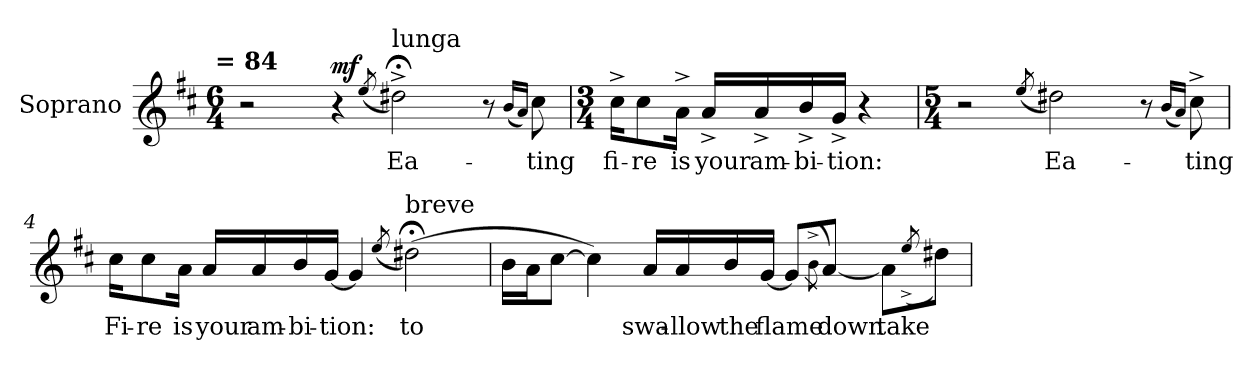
**kern	**text	**dynam
*part1	*part1	*part1
*staff1	*staff1	*staff1
*I"Soprano	*	*
*I'S.	*	*
*clefG2	*	*
*k[f#c#]	*	*
!!LO:TX:omd:t= = 84
*M6/4	*	*
*MM84	*	*
=1	=1	=1
2r	.	.
!	!	!LO:DY:a
4r	.	mf
(8qee/	.	.
!LO:TX:a:t=lunga	!	!
2dd#X;<^\)	Ea-	.
8r	.	.
(16qqb/LL	.	.
16qqa/JJ)	.	.
8cc#\	ting	.
=2	=2	=2
*M3/4	*	*
16cc#^\KL	fi-	.
8cc#\	-re	.
16a^\Jk	is	.
16a^/LL	your	.
16a^/	am-	.
16b^/	-bi-	.
16g^/JJ	-tion:	.
4r	.	.
=3	=3	=3
*M5/4	*	*
2r	.	.
(8qee/	.	.
2dd#X\)	Ea-	.
8r	.	.
(16qqb/LL	.	.
16qqa/JJ)	.	.
8cc#^\	-ting	.
!!LO:LB:g=z
=4	=4	=4
16cc#\KL	Fi-	.
8cc#\	-re	.
16a\Jk	is	.
16a/LL	your	.
16a/	am-	.
16b/	-bi-	.
[16g/JJ	-tion:	.
4g/]	.	.
(8qee/	.	.
!LO:TX:a:t=breve	!	!
(>2dd#X;<\)	to	.
=5	=5	=5
16b\LL	.	.
16a\J	.	.
[8cc#\J	.	.
4cc#\])	.	.
16a/LL	swa-	.
16a/	-llow	.
16b/	the	.
[16g/JJ	flame	.
8g/L]	.	.
(<8qb^\	.	.
[8a/J)	down	.
8a\L]	take	.
(8qee^>/	.	.
8dd#X\J)	.	.
=	=	=
*-	*-	*-
